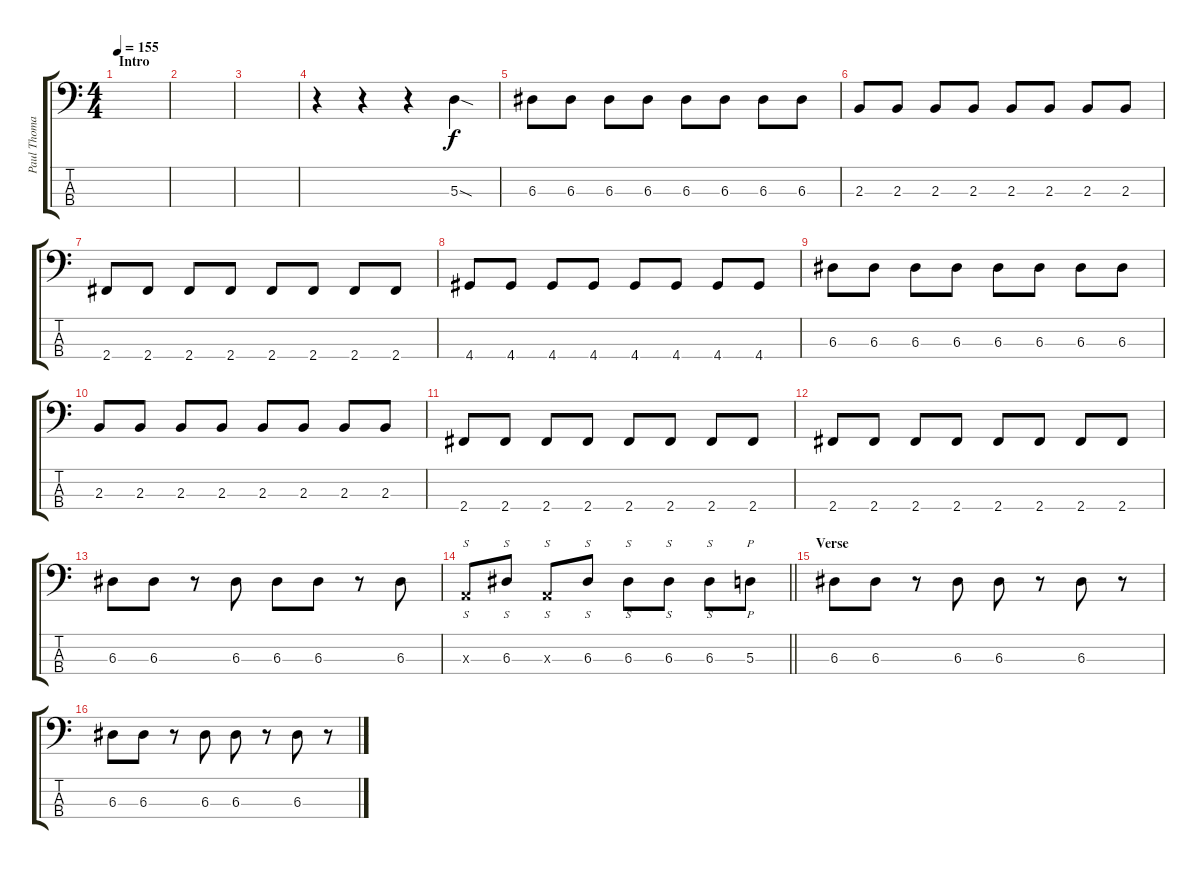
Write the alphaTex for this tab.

\track ("Paul Thomas [Bass Guitar]" "Paul Thoma") {instrument electricbassfinger}
\staff {score tabs}
\tuning (G2 D2 A1 E1) {hide}
\ts (4 4)
\section ("" "Intro")
\tempo 155
\clef f4
\ks c
|
|
|
r.4 r.4 r.4 5.3{sod}.4 |
6.3.8 6.3.8 6.3.8 6.3.8 6.3.8 6.3.8 6.3.8 6.3.8 |
2.3.8 2.3.8 2.3.8 2.3.8 2.3.8 2.3.8 2.3.8 2.3.8 |
2.4.8 2.4.8 2.4.8 2.4.8 2.4.8 2.4.8 2.4.8 2.4.8 |
4.4.8 4.4.8 4.4.8 4.4.8 4.4.8 4.4.8 4.4.8 4.4.8 |
6.3.8 6.3.8 6.3.8 6.3.8 6.3.8 6.3.8 6.3.8 6.3.8 |
2.3.8 2.3.8 2.3.8 2.3.8 2.3.8 2.3.8 2.3.8 2.3.8 |
2.4.8 2.4.8 2.4.8 2.4.8 2.4.8 2.4.8 2.4.8 2.4.8 |
2.4.8 2.4.8 2.4.8 2.4.8 2.4.8 2.4.8 2.4.8 2.4.8 |
6.3.8{instrument electricbasspick} 6.3.8 r.8 6.3.8 6.3.8 6.3.8 r.8 6.3.8 |
\barLineRight lightlight
0.3{x}.8{s} 6.3.8{s} 0.3{x}.8{s} 6.3.8{s} 6.3.8{s} 6.3.8{s} 6.3.8{s} 5.3.8{p} |
\section ("" "Verse")
6.3.8 6.3.8 r.8 6.3.8 6.3.8 r.8 6.3.8 r.8 |
6.3.8 6.3.8 r.8 6.3.8 6.3.8 r.8 6.3.8 r.8
